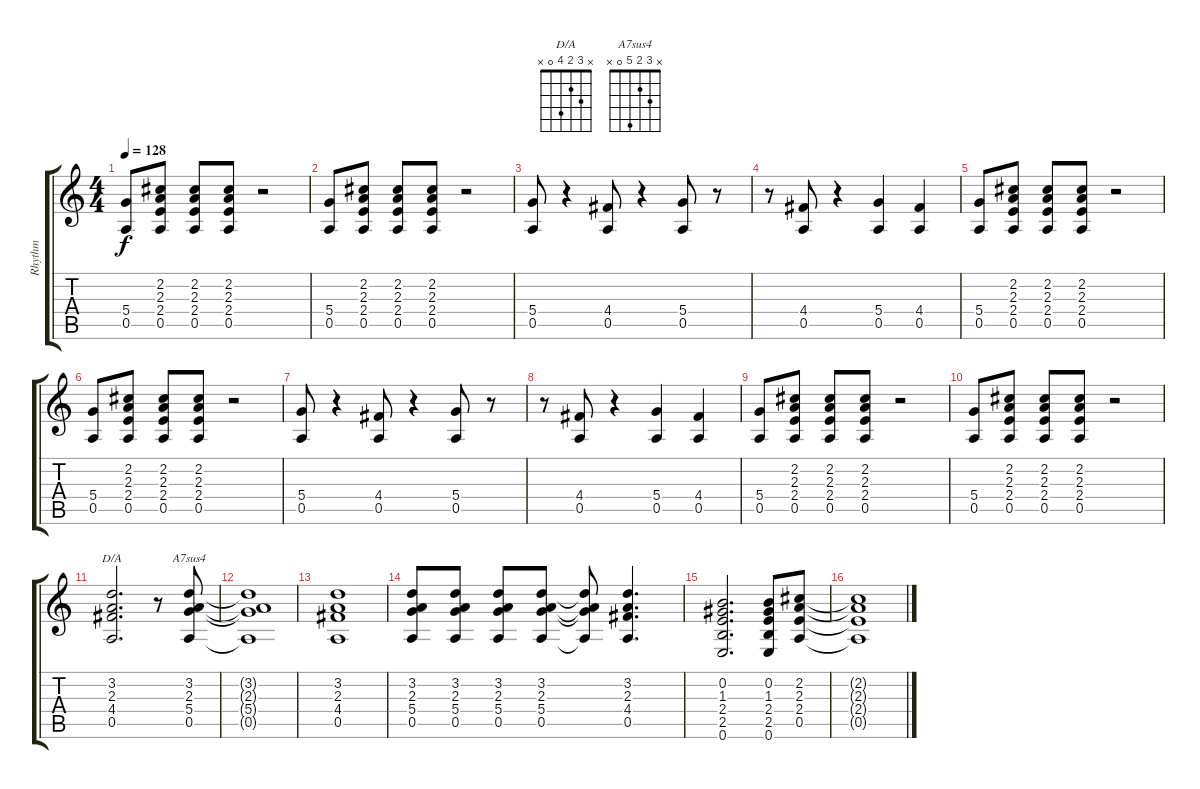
\track ("Rhythm" "Rhythm") {instrument overdrivenguitar}
\staff {score tabs}
\tuning (E4 B3 G3 D3 A2 E2) {hide}
\chord ("D/A" x 3 2 4 0 x)
\chord ("A7sus4" x 3 2 5 0 x)
\ts (4 4)
\tempo 128
\clef g2
\ks c
(5.4 0.5).8{dy f} (2.2 2.3 2.4 0.5).8 (2.2 2.3 2.4 0.5).8 (2.2 2.3 2.4 0.5).8 r.2 |
(5.4 0.5).8 (2.2 2.3 2.4 0.5).8 (2.2 2.3 2.4 0.5).8 (2.2 2.3 2.4 0.5).8 r.2 |
(5.4 0.5).8 r.4 (4.4 0.5).8 r.4 (5.4 0.5).8 r.8 |
r.8 (4.4 0.5).8 r.4 (5.4 0.5).4 (4.4 0.5).4 |
(5.4 0.5).8 (2.2 2.3 2.4 0.5).8 (2.2 2.3 2.4 0.5).8 (2.2 2.3 2.4 0.5).8 r.2 |
(5.4 0.5).8 (2.2 2.3 2.4 0.5).8 (2.2 2.3 2.4 0.5).8 (2.2 2.3 2.4 0.5).8 r.2 |
(5.4 0.5).8 r.4 (4.4 0.5).8 r.4 (5.4 0.5).8 r.8 |
r.8 (4.4 0.5).8 r.4 (5.4 0.5).4 (4.4 0.5).4 |
(5.4 0.5).8 (2.2 2.3 2.4 0.5).8 (2.2 2.3 2.4 0.5).8 (2.2 2.3 2.4 0.5).8 r.2 |
(5.4 0.5).8 (2.2 2.3 2.4 0.5).8 (2.2 2.3 2.4 0.5).8 (2.2 2.3 2.4 0.5).8 r.2 |
(3.2 2.3 4.4 0.5).2{d ch "D/A"} r.8 (3.2 2.3 5.4 0.5).8{ch "A7sus4"} |
(3.2{t} 2.3{t} 5.4{t} 0.5{t}).1 |
(3.2 2.3 4.4 0.5).1 |
(3.2 2.3 5.4 0.5).8 (3.2 2.3 5.4 0.5).8 (3.2 2.3 5.4 0.5).8 (3.2 2.3 5.4 0.5).8 (3.2{t} 2.3{t} 5.4{t} 0.5{t}).8 (3.2 2.3 4.4 0.5).4{d} |
(0.2 1.3 2.4 2.5 0.6).2{d} (0.2 1.3 2.4 2.5 0.6).8 (2.2 2.3 2.4 0.5).8 |
(2.2{t} 2.3{t} 2.4{t} 0.5{t}).1
